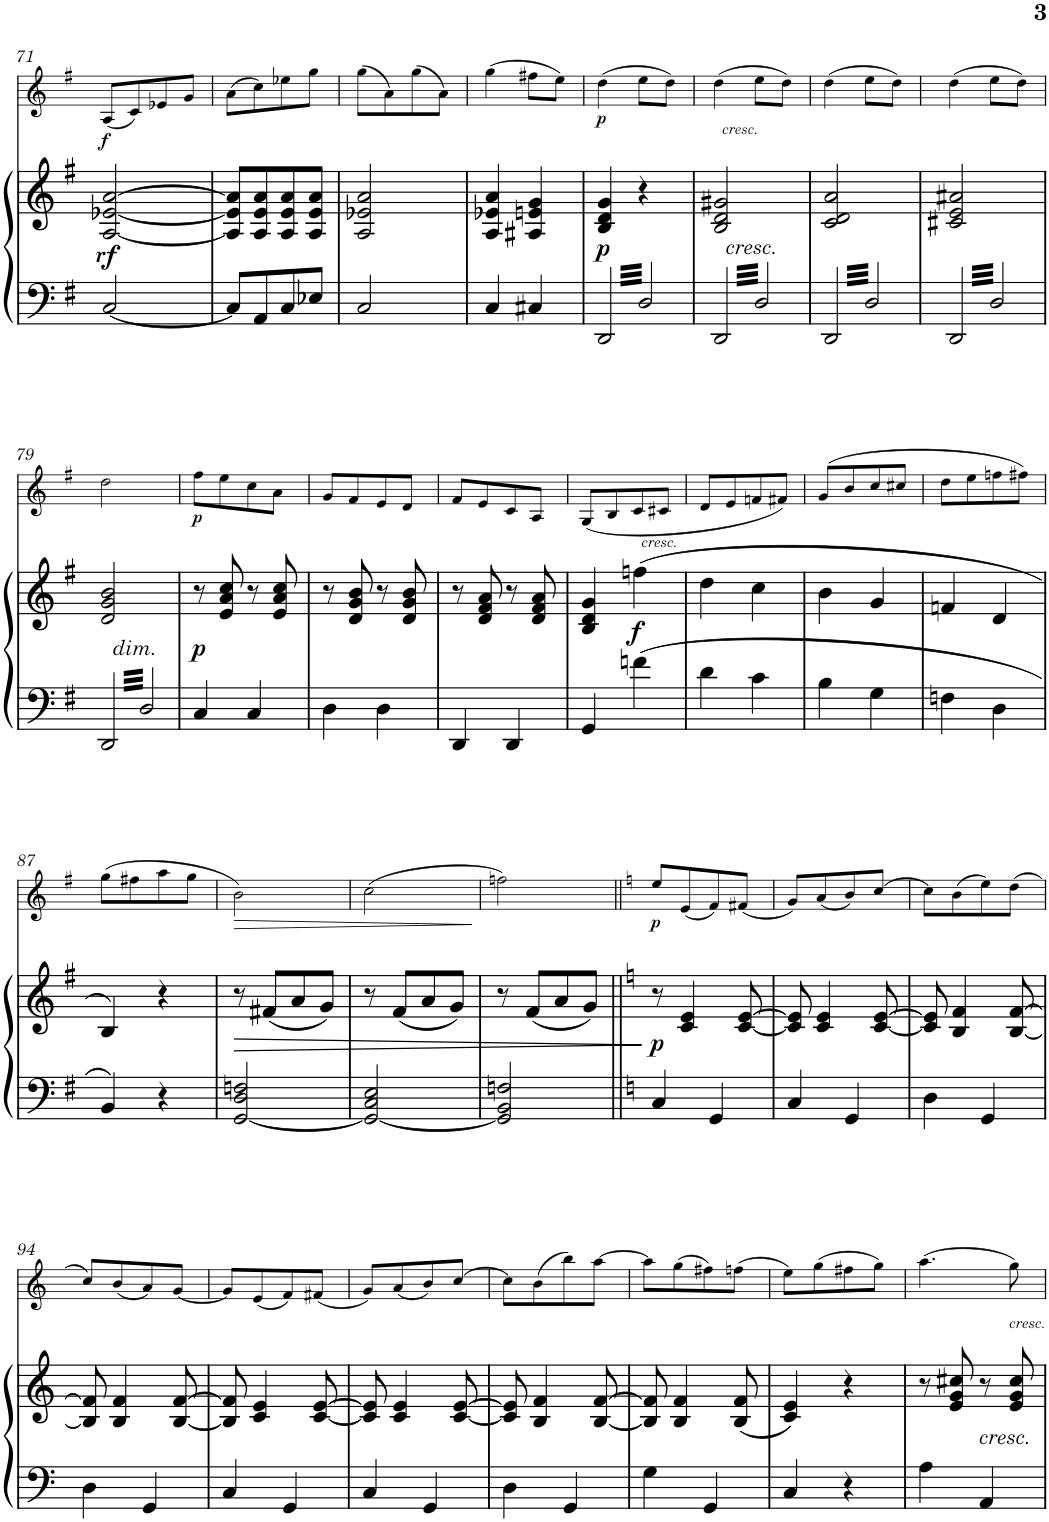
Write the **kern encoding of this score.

**kern	**kern	**dynam	**kern	**dynam
*part2	*part2	*part2	*part1	*part1
*staff3	*staff2	*staff2/3	*staff1	*staff1
*I"Piano	*	*	*I"Violin	*
*I'Pno	*	*	*I'Vln	*
!!LO:PB:g=z
*clefF4	*clefG2	*	*clefG2	*
*k[f#]	*k[f#]	*	*k[f#]	*
*M2/4	*M2/4	*	*M2/4	*
=71	=71	=71	=71	=71
!	!	!LO:DY:b	!	!LO:DY:b
[2C/	[2A/ [2e-X/ [2a/	rf	(8A/L	f
.	.	.	8c/)	.
.	.	.	8e-X/	.
.	.	.	8g/J	.
=72	=72	=72	=72	=72
8C/L]	8A/] 8e-/] 8a/]L	.	(8a\L	.
8AA/	8A/ 8en/ 8a/	.	8cc\)	.
8C/	8A/ 8e/ 8a/	.	8ee-X\	.
8E-X/J	8A/ 8e/ 8a/J	.	8gg\J	.
=73	=73	=73	=73	=73
2C/	2A/ 2e-X/ 2a/	.	(8gg\L	.
.	.	.	8a\)	.
.	.	.	(8gg\	.
.	.	.	8a\J)	.
=74	=74	=74	=74	=74
4C/	4A/ 4e-X/ 4a/	.	(4gg\	.
4C#X/	4A#X/ 4en/ 4g/	.	8ff#X\L	.
.	.	.	8ee\J)	.
=75	=75	=75	=75	=75
!	!	!LO:DY:b	!	!LO:DY:b
6.DD/	4B/ 4d/ 4g/	p	(4dd\	p
6.D/	4r	.	8ee\L	.
.	.	.	8dd\J)	.
=76	=76	=76	=76	=76
!	!	!	!LO:TX:b:i:t=cresc.	!
!	!LO:TX:b:i:t=cresc.	!	!	!
6.DD/	2B/ 2d/ 2g#X/	.	(4dd\	.
6.D/	.	.	8ee\L	.
.	.	.	8dd\J)	.
=77	=77	=77	=77	=77
6.DD/	2c/ 2d/ 2a/	.	(4dd\	.
6.D/	.	.	8ee\L	.
.	.	.	8dd\J)	.
=78	=78	=78	=78	=78
6.DD/	2c#X/ 2e/ 2a#X/	.	(4dd\	.
6.D/	.	.	8ee\L	.
.	.	.	8dd\J)	.
!!LO:LB:g=z
=79	=79	=79	=79	=79
!	!LO:TX:b:i:t=dim.	!	!	!
6.DD/	2d/ 2g/ 2b/	.	2dd\	.
6.D/	.	.	.	.
=80	=80	=80	=80	=80
!	!	!LO:DY:b	!	!LO:DY:b
4C/	8r	p	8ff#\L	p
.	8e/ 8a/ 8cc/	.	8ee\	.
4C/	8r	.	8cc\	.
.	8e/ 8a/ 8cc/	.	8a\J	.
=81	=81	=81	=81	=81
4D\	8r	.	8g/L	.
.	8d/ 8g/ 8b/	.	8f#/	.
4D\	8r	.	8e/	.
.	8d/ 8g/ 8b/	.	8d/J	.
=82	=82	=82	=82	=82
4DD/	8r	.	8f#/L	.
.	8d/ 8f#/ 8a/	.	8e/	.
4DD/	8r	.	8c/	.
.	8d/ 8f#/ 8a/	.	8A/J	.
=83	=83	=83	=83	=83
4GG/	4B/ 4d/ 4g/	.	(<8G/L	.
.	.	.	8B/	.
!	!	!	!LO:TX:b:i:t=cresc.	!
!	!	!LO:DY:b	!	!
4fn\	(4ffn\	f	8c/	.
.	.	.	8c#X/J	.
=84	=84	=84	=84	=84
4d\	4dd\	.	8d/L	.
.	.	.	8e/	.
4c\	4cc\	.	8fn/	.
.	.	.	8f#X/J)	.
=85	=85	=85	=85	=85
4B\	4b\	.	(8g/L	.
.	.	.	8b/	.
4G\	4g/	.	8cc/	.
.	.	.	8cc#X/J	.
=86	=86	=86	=86	=86
4Fn\	4fn/	.	8dd\L	.
.	.	.	8ee\	.
4D\	4d/	.	8ffn\	.
.	.	.	8ff#X\J)	.
!!LO:LB:g=z
=87	=87	=87	=87	=87
4BB/	4B/)	.	(8gg\L	.
.	.	.	8ff#X\	.
4r	4r	.	8aa\	.
.	.	.	8gg\J	.
=88	=88	=88	=88	=88
!	!	!LO:HP:b	!	!LO:HP:b
[2GG/ 2D/ 2Fn/	8r	>	2b\)	>
.	(8f#X/L	.	.	.
.	8a/	.	.	.
.	8g/J)	.	.	.
=89	=89	=89	=89	=89
2GG/_ 2C/ 2E/	8r	.	(2cc\	.
.	(8f#/L	.	.	.
.	8a/	.	.	.
.	8g/J)	.	.	.
.	.	.	.	]
=90	=90	=90	=90	=90
2GG/] 2BB/ 2Fn/	8r	.	2ffn\)	.
.	(8f#/L	.	.	.
.	8a/	.	.	.
.	8g/J)	.	.	.
.	.	]	.	.
=91||	=91||	=91||	=91||	=91||
*k[]	*k[]	*	*k[]	*
!	!	!LO:DY:b	!	!LO:DY:b
4C/	8r	p	8ee/L	p
.	4c/ 4e/	.	(8e/	.
4GG/	.	.	8f/)	.
.	[8c/ [8e/	.	(8f#X/J	.
=92	=92	=92	=92	=92
4C/	8c/] 8e/]	.	8g/L)	.
.	4c/ 4e/	.	(8a/	.
4GG/	.	.	8b/)	.
.	[8c/ [8e/	.	[8cc/J	.
=93	=93	=93	=93	=93
4D\	8c/] 8e/]	.	8cc\L]	.
.	4B/ 4f/	.	(8b\	.
4GG/	.	.	8ee\)	.
.	[8B/ [8f/	.	(8dd\J	.
!!LO:LB:g=z
=94	=94	=94	=94	=94
4D\	8B/] 8f/]	.	8cc/L)	.
.	4B/ 4f/	.	(8b/	.
4GG/	.	.	8a/)	.
.	[8B/ [8f/	.	[8g/J	.
=95	=95	=95	=95	=95
4C/	8B/] 8f/]	.	8g/L]	.
.	4c/ 4e/	.	(8e/	.
4GG/	.	.	8f/)	.
.	[8c/ [8e/	.	(8f#X/J	.
=96	=96	=96	=96	=96
4C/	8c/] 8e/]	.	8g/L)	.
.	4c/ 4e/	.	(8a/	.
4GG/	.	.	8b/)	.
.	[8c/ [8e/	.	[8cc/J	.
=97	=97	=97	=97	=97
4D\	8c/] 8e/]	.	8cc\L]	.
.	4B/ 4f/	.	(8b\	.
4GG/	.	.	8bb\)	.
.	[8B/ [8f/	.	[8aa\J	.
=98	=98	=98	=98	=98
4G\	8B/] 8f/]	.	8aa\L]	.
.	4B/ 4f/	.	(8gg\	.
4GG/	.	.	8ff#X\)	.
.	(8B/ 8f/	.	(8ffn\J	.
=99	=99	=99	=99	=99
4C/	4c/ 4e/)	.	8ee\L)	.
.	.	.	(8gg\	.
4r	4r	.	8ff#X\	.
.	.	.	8gg\J)	.
=100	=100	=100	=100	=100
4A\	8r	.	(4.aa\	.
.	8e/ 8g/ 8cc#X/	.	.	.
!	!LO:TX:b:i:t=cresc.	!	!	!
4AA/	8r	.	.	.
!	!	!	!LO:TX:b:i:t=cresc.	!
.	8e/ 8g/ 8cc#/	.	8gg\)	.
=	=	=	=	=
*-	*-	*-	*-	*-
